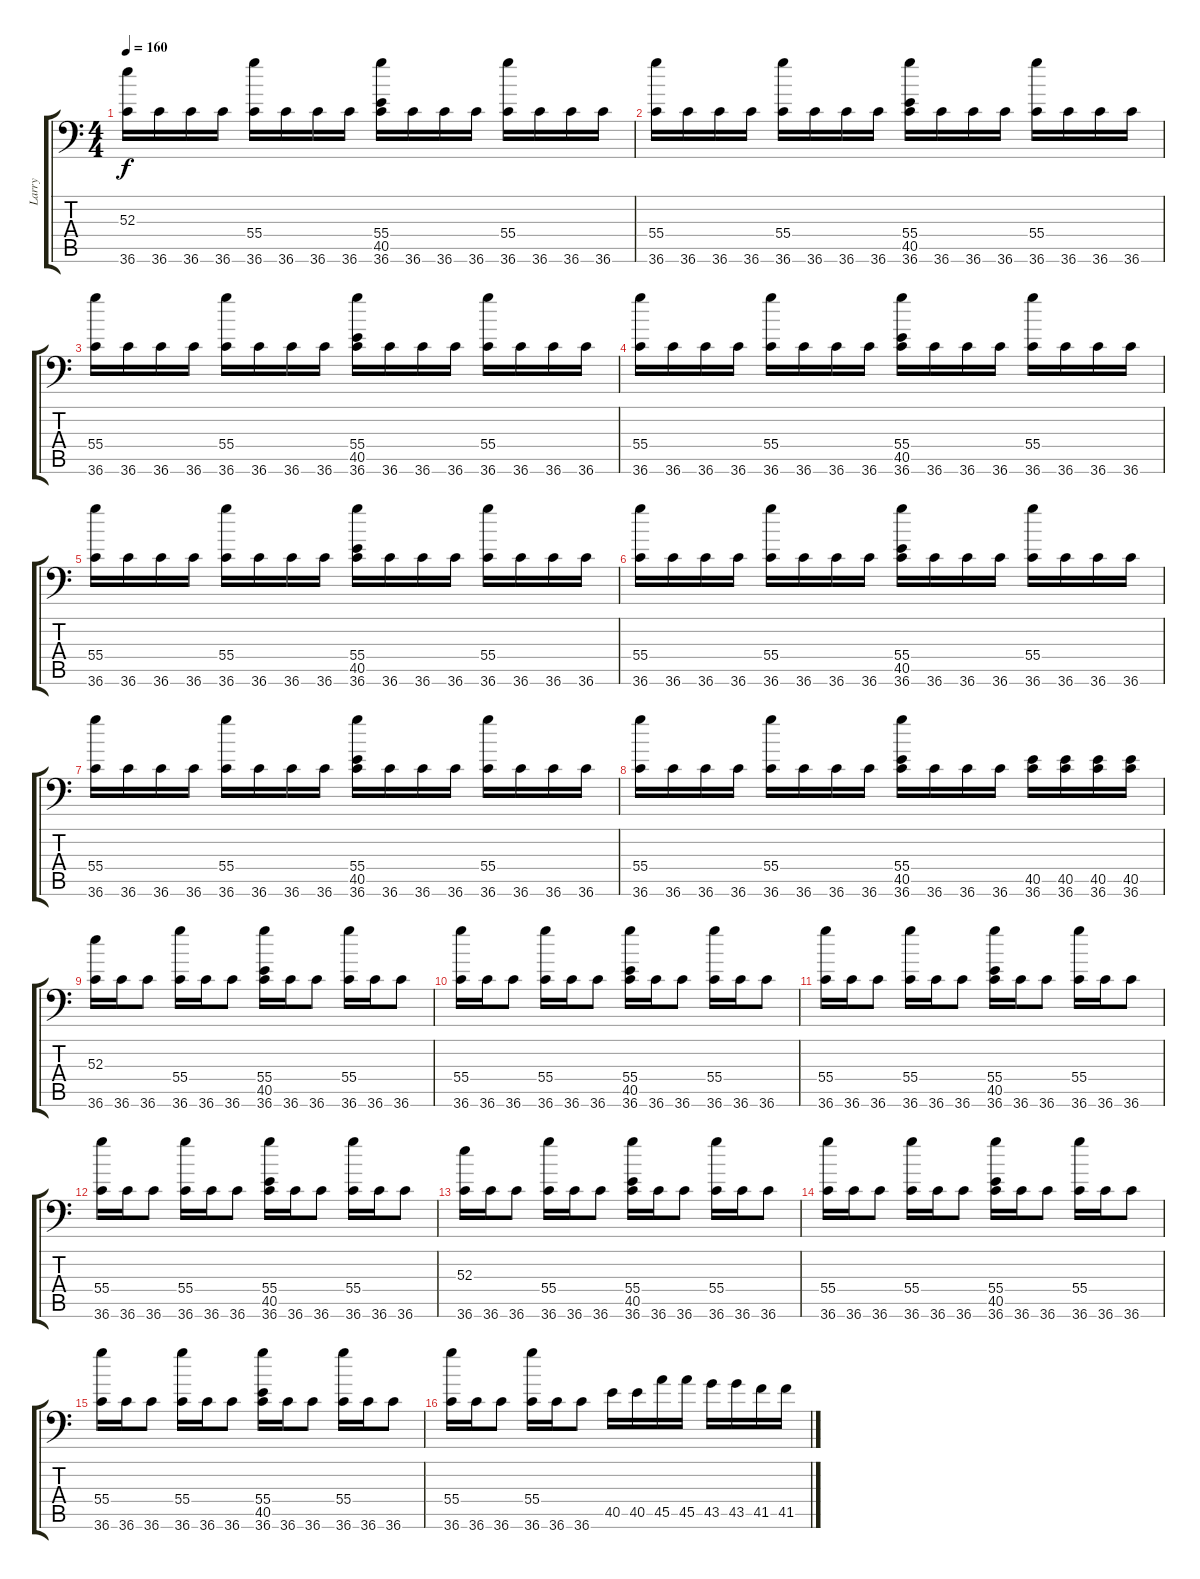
\track ("Larry" "Larry") {instrument acousticgrandpiano}
\staff {score tabs}
\tuning (C-1 C-1 C-1 C-1 C-1 C-1) {hide}
\ts (4 4)
\tempo 160
\clef f4
\ks c
(52.3 36.6).16{dy f} 36.6.16 36.6.16 36.6.16 (55.4 36.6).16 36.6.16 36.6.16 36.6.16 (55.4 40.5 36.6).16 36.6.16 36.6.16 36.6.16 (55.4 36.6).16 36.6.16 36.6.16 36.6.16 |
(55.4 36.6).16 36.6.16 36.6.16 36.6.16 (55.4 36.6).16 36.6.16 36.6.16 36.6.16 (55.4 40.5 36.6).16 36.6.16 36.6.16 36.6.16 (55.4 36.6).16 36.6.16 36.6.16 36.6.16 |
(55.4 36.6).16 36.6.16 36.6.16 36.6.16 (55.4 36.6).16 36.6.16 36.6.16 36.6.16 (55.4 40.5 36.6).16 36.6.16 36.6.16 36.6.16 (55.4 36.6).16 36.6.16 36.6.16 36.6.16 |
(55.4 36.6).16 36.6.16 36.6.16 36.6.16 (55.4 36.6).16 36.6.16 36.6.16 36.6.16 (55.4 40.5 36.6).16 36.6.16 36.6.16 36.6.16 (55.4 36.6).16 36.6.16 36.6.16 36.6.16 |
(55.4 36.6).16 36.6.16 36.6.16 36.6.16 (55.4 36.6).16 36.6.16 36.6.16 36.6.16 (55.4 40.5 36.6).16 36.6.16 36.6.16 36.6.16 (55.4 36.6).16 36.6.16 36.6.16 36.6.16 |
(55.4 36.6).16 36.6.16 36.6.16 36.6.16 (55.4 36.6).16 36.6.16 36.6.16 36.6.16 (55.4 40.5 36.6).16 36.6.16 36.6.16 36.6.16 (55.4 36.6).16 36.6.16 36.6.16 36.6.16 |
(55.4 36.6).16 36.6.16 36.6.16 36.6.16 (55.4 36.6).16 36.6.16 36.6.16 36.6.16 (55.4 40.5 36.6).16 36.6.16 36.6.16 36.6.16 (55.4 36.6).16 36.6.16 36.6.16 36.6.16 |
(55.4 36.6).16 36.6.16 36.6.16 36.6.16 (55.4 36.6).16 36.6.16 36.6.16 36.6.16 (55.4 40.5 36.6).16 36.6.16 36.6.16 36.6.16 (40.5 36.6).16 (40.5 36.6).16 (40.5 36.6).16 (40.5 36.6).16 |
(52.3 36.6).16 36.6.16 36.6.8 (55.4 36.6).16 36.6.16 36.6.8 (55.4 40.5 36.6).16 36.6.16 36.6.8 (55.4 36.6).16 36.6.16 36.6.8 |
(55.4 36.6).16 36.6.16 36.6.8 (55.4 36.6).16 36.6.16 36.6.8 (55.4 40.5 36.6).16 36.6.16 36.6.8 (55.4 36.6).16 36.6.16 36.6.8 |
(55.4 36.6).16 36.6.16 36.6.8 (55.4 36.6).16 36.6.16 36.6.8 (55.4 40.5 36.6).16 36.6.16 36.6.8 (55.4 36.6).16 36.6.16 36.6.8 |
(55.4 36.6).16 36.6.16 36.6.8 (55.4 36.6).16 36.6.16 36.6.8 (55.4 40.5 36.6).16 36.6.16 36.6.8 (55.4 36.6).16 36.6.16 36.6.8 |
(52.3 36.6).16 36.6.16 36.6.8 (55.4 36.6).16 36.6.16 36.6.8 (55.4 40.5 36.6).16 36.6.16 36.6.8 (55.4 36.6).16 36.6.16 36.6.8 |
(55.4 36.6).16 36.6.16 36.6.8 (55.4 36.6).16 36.6.16 36.6.8 (55.4 40.5 36.6).16 36.6.16 36.6.8 (55.4 36.6).16 36.6.16 36.6.8 |
(55.4 36.6).16 36.6.16 36.6.8 (55.4 36.6).16 36.6.16 36.6.8 (55.4 40.5 36.6).16 36.6.16 36.6.8 (55.4 36.6).16 36.6.16 36.6.8 |
(55.4 36.6).16 36.6.16 36.6.8 (55.4 36.6).16 36.6.16 36.6.8 40.5.16 40.5.16 45.5.16 45.5.16 43.5.16 43.5.16 41.5.16 41.5.16
